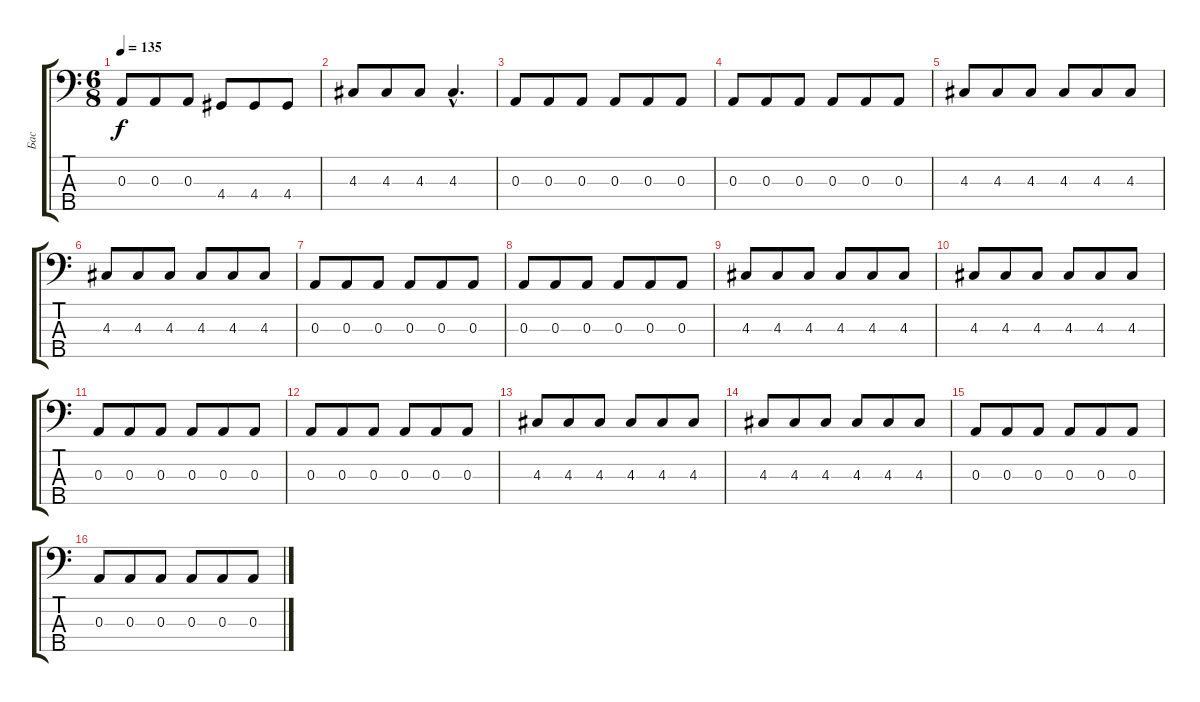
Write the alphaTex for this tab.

\track ("Бас" "Бас") {instrument electricbassfinger}
\staff {score tabs}
\tuning (G2 D2 A1 E1 B0) {hide}
\ts (6 8)
\tempo 135
\clef f4
\ks c
0.3.8{dy f} 0.3.8 0.3.8 4.4.8 4.4.8 4.4.8 |
4.3.8 4.3.8 4.3.8 4.3{hac}.4{d} |
0.3.8 0.3.8 0.3.8 0.3.8 0.3.8 0.3.8 |
0.3.8 0.3.8 0.3.8 0.3.8 0.3.8 0.3.8 |
4.3.8 4.3.8 4.3.8 4.3.8 4.3.8 4.3.8 |
4.3.8 4.3.8 4.3.8 4.3.8 4.3.8 4.3.8 |
0.3.8 0.3.8 0.3.8 0.3.8 0.3.8 0.3.8 |
0.3.8 0.3.8 0.3.8 0.3.8 0.3.8 0.3.8 |
4.3.8 4.3.8 4.3.8 4.3.8 4.3.8 4.3.8 |
4.3.8 4.3.8 4.3.8 4.3.8 4.3.8 4.3.8 |
0.3.8 0.3.8 0.3.8 0.3.8 0.3.8 0.3.8 |
0.3.8 0.3.8 0.3.8 0.3.8 0.3.8 0.3.8 |
4.3.8 4.3.8 4.3.8 4.3.8 4.3.8 4.3.8 |
4.3.8 4.3.8 4.3.8 4.3.8 4.3.8 4.3.8 |
0.3.8 0.3.8 0.3.8 0.3.8 0.3.8 0.3.8 |
0.3.8 0.3.8 0.3.8 0.3.8 0.3.8 0.3.8
